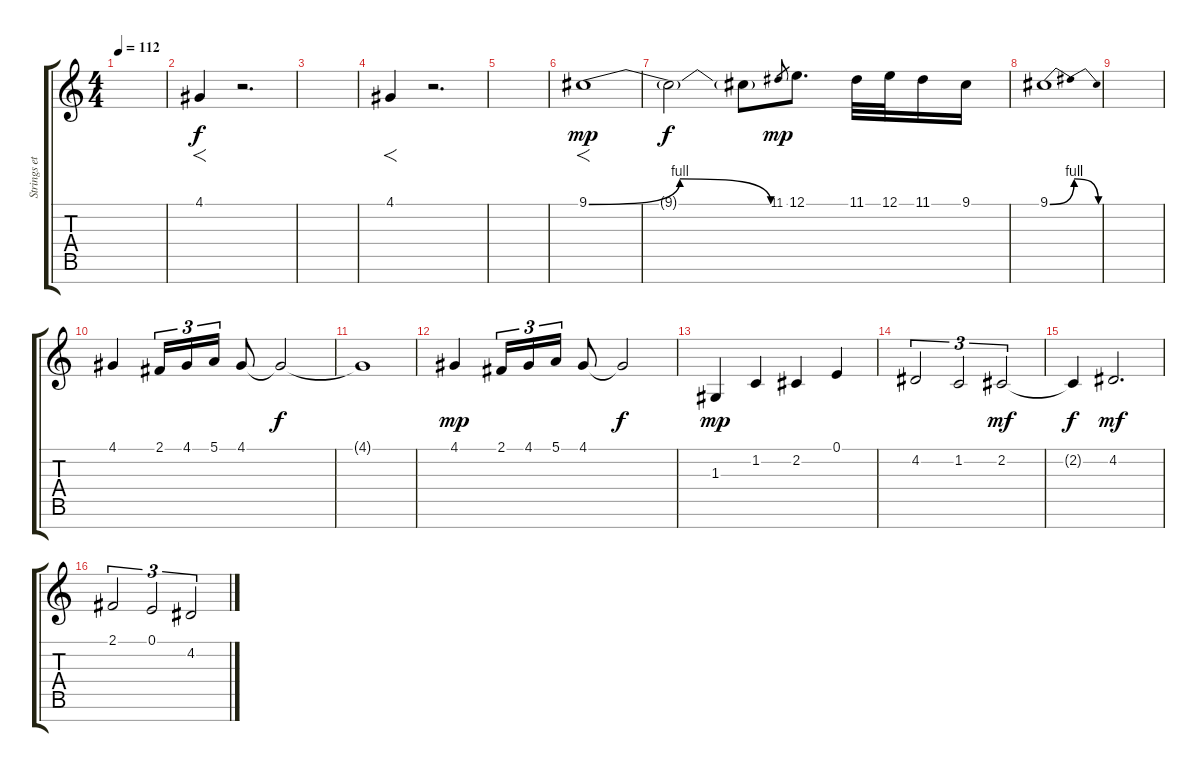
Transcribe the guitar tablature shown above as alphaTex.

\track ("Strings etc." "Strings et") {instrument stringensemble1}
\staff {score tabs}
\tuning (E4 B3 G3 D3 A2 E2 B1) {hide}
\ts (4 4)
\tempo 112
\clef g2
\ks c
|
4.1.4{f dy f} r.2{d} |
|
4.1.4{f} r.2{d} |
|
9.1{be (bendrelease 0 0 9 4 52 4 60 0)}.1{f dy mp balance 1 instrument piccolo} |
9.1{t}.2{dy f} 9.1{t}.8 11.1.8{gr dy mp} 12.1.8{d} 11.1.32 12.1.32 11.1.16 9.1.16 |
9.1{be (bendrelease 0 0 9 4 50 4 60 0)}.1 |
|
4.1.4{balance 10 instrument frenchhorn} 2.1.16{tu (3 2)} 4.1.16{tu (3 2)} 5.1.16{tu (3 2)} 4.1.8 4.1{t}.2{dy f} |
4.1{t}.1 |
4.1.4{dy mp} 2.1.16{tu (3 2)} 4.1.16{tu (3 2)} 5.1.16{tu (3 2)} 4.1.8 4.1{t}.2{dy f} |
1.3.4{dy mp volume 13 balance 4 instrument oboe} 1.2.4 2.2.4 0.1.4 |
4.2.2{tu (3 2)} 1.2.2{tu (3 2) instrument stringensemble1} 2.2.2{tu (3 2) dy mf} |
2.2{t}.4{dy f} 4.2.2{d dy mf} |
2.1.2{tu (3 2)} 0.1.2{tu (3 2)} 4.2.2{tu (3 2)}
